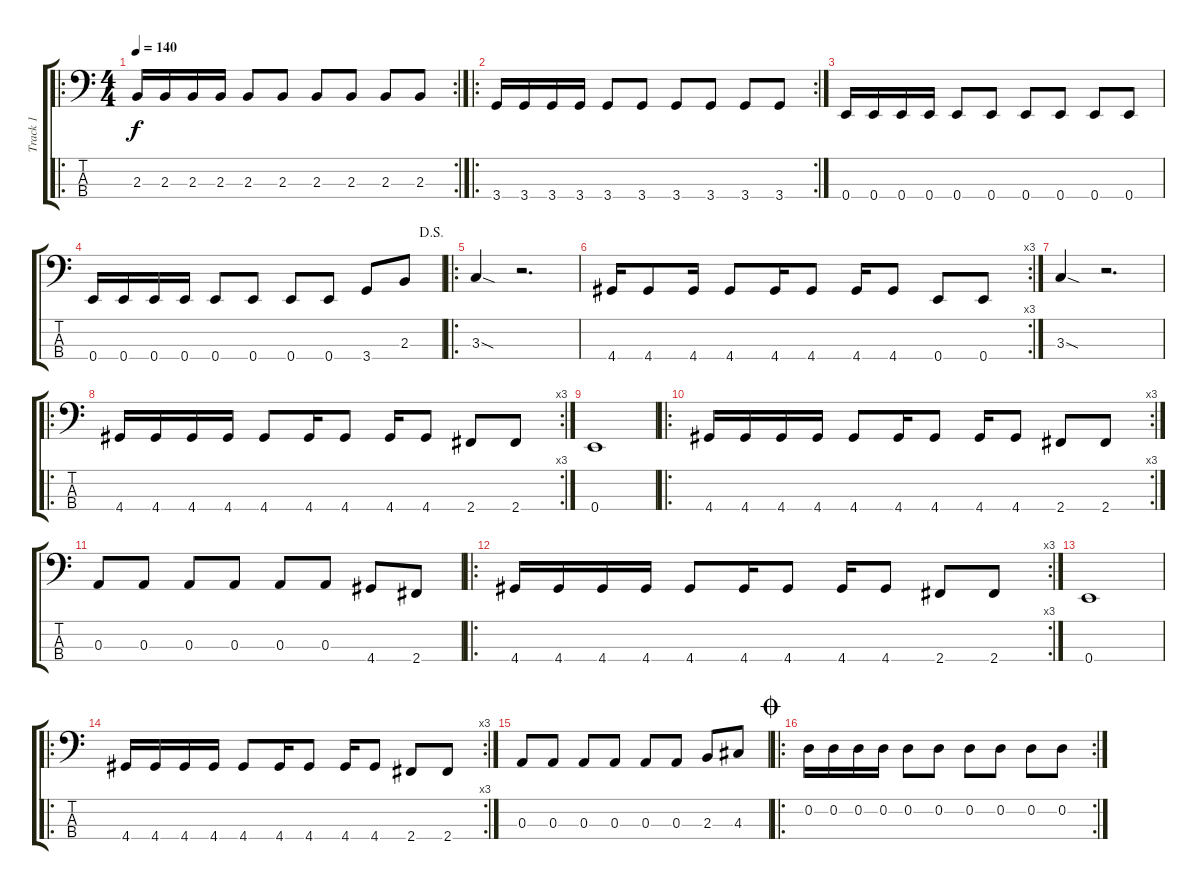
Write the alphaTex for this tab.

\track ("Track 1" "Track 1") {instrument electricbassfinger}
\staff {score tabs}
\tuning (G2 D2 A1 E1) {hide}
\ro
\rc 2
\ts (4 4)
\tempo 140
\clef f4
\ks c
2.3.16{dy f} 2.3.16 2.3.16 2.3.16 2.3.8 2.3.8 2.3.8 2.3.8 2.3.8 2.3.8 |
\ro
\rc 2
3.4.16 3.4.16 3.4.16 3.4.16 3.4.8 3.4.8 3.4.8 3.4.8 3.4.8 3.4.8 |
0.4.16 0.4.16 0.4.16 0.4.16 0.4.8 0.4.8 0.4.8 0.4.8 0.4.8 0.4.8 |
\jump dalsegno
0.4.16 0.4.16 0.4.16 0.4.16 0.4.8 0.4.8 0.4.8 0.4.8 3.4.8 2.3.8 |
\ro
3.3{sod}.4 r.2{d} |
\rc 3
4.4.16 4.4.8 4.4.16 4.4.8 4.4.16 4.4.8 4.4.16 4.4.8 0.4.8 0.4.8 |
3.3{sod}.4 r.2{d} |
\ro
\rc 3
4.4.16 4.4.16 4.4.16 4.4.16 4.4.8 4.4.16 4.4.8 4.4.16 4.4.8 2.4.8 2.4.8 |
0.4.1 |
\ro
\rc 3
4.4.16 4.4.16 4.4.16 4.4.16 4.4.8 4.4.16 4.4.8 4.4.16 4.4.8 2.4.8 2.4.8 |
0.3.8 0.3.8 0.3.8 0.3.8 0.3.8 0.3.8 4.4.8 2.4.8 |
\ro
\rc 3
4.4.16 4.4.16 4.4.16 4.4.16 4.4.8 4.4.16 4.4.8 4.4.16 4.4.8 2.4.8 2.4.8 |
0.4.1 |
\ro
\rc 3
4.4.16 4.4.16 4.4.16 4.4.16 4.4.8 4.4.16 4.4.8 4.4.16 4.4.8 2.4.8 2.4.8 |
0.3.8 0.3.8 0.3.8 0.3.8 0.3.8 0.3.8 2.3.8 4.3.8 |
\ro
\rc 2
\jump coda
0.2.16 0.2.16 0.2.16 0.2.16 0.2.8 0.2.8 0.2.8 0.2.8 0.2.8 0.2.8
